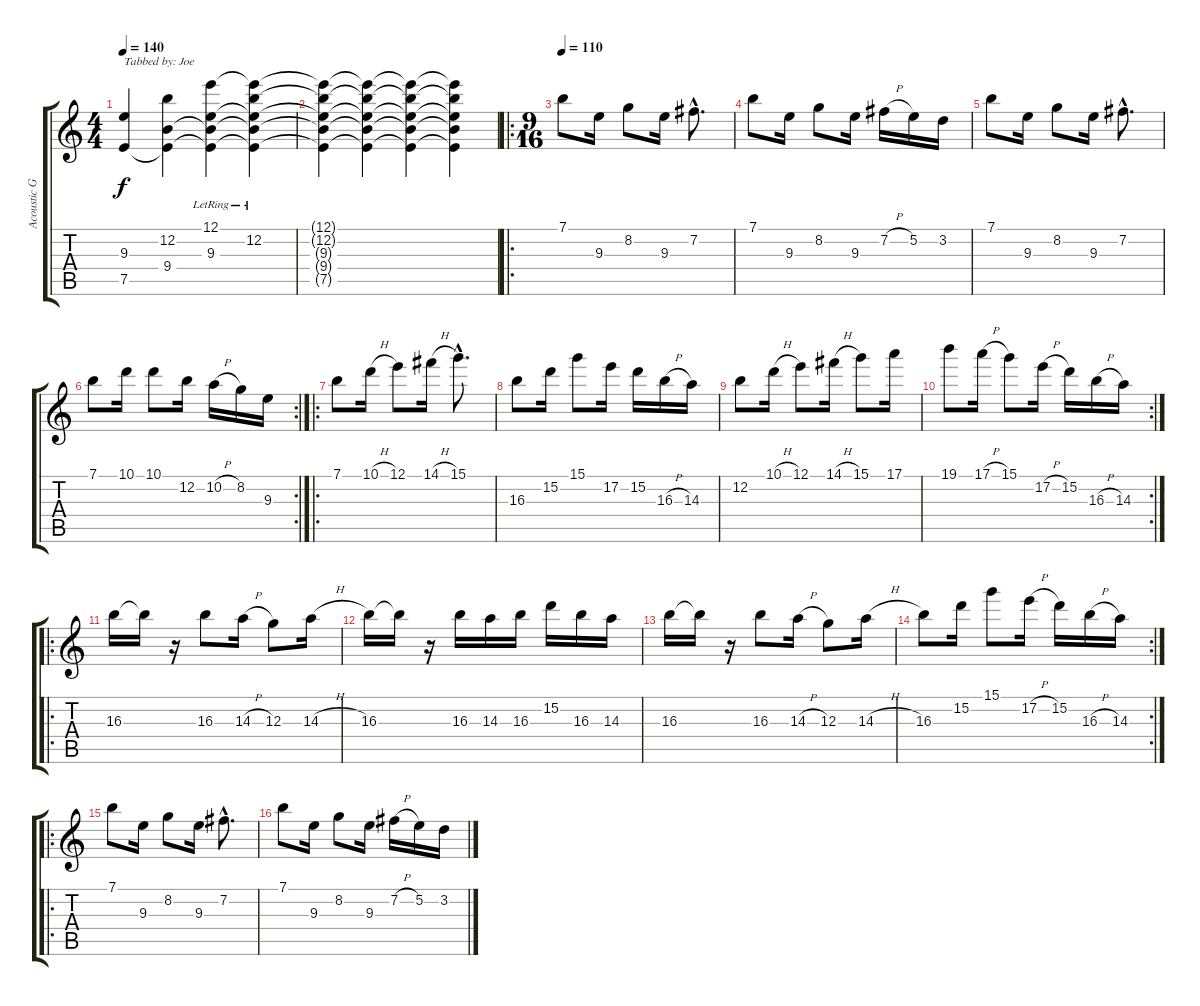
\track ("Acoustic Guitar" "Acoustic G") {instrument acousticguitarsteel}
\staff {score tabs}
\tuning (E4 B3 G3 D3 A2 E2) {hide}
\ts (4 4)
\tempo 140
\clef g2
\ks c
(9.3 7.5).4{txt "Tabbed by: Joe" dy f instrument acousticguitarsteel} (12.2 9.4 7.5{t}).4 (12.1{lr} 9.3 9.4{t} 7.5{t}).4 (12.1{t} 12.2{lr} 9.3{t} 9.4{t} 7.5{t}).4 |
(12.1{t} 12.2{t} 9.3{t} 9.4{t} 7.5{t}).4 (12.1{t} 12.2{t} 9.3{t} 9.4{t} 7.5{t}).4 (12.1{t} 12.2{t} 9.3{t} 9.4{t} 7.5{t}).4 (12.1{t} 12.2{t} 9.3{t} 9.4{t} 7.5{t}).4 |
\ro
\ts (9 16)
\tempo 110
7.1.8 9.3.16 8.2.8 9.3.16 7.2{hac}.8{d} |
7.1.8 9.3.16 8.2.8 9.3.16 7.2{h}.16 5.2.16 3.2.16 |
7.1.8 9.3.16 8.2.8 9.3.16 7.2{hac}.8{d} |
\rc 2
7.1.8 10.1.16 10.1.8 12.2.16 10.2{h}.16 8.2.16 9.3.16 |
\ro
7.1.8 10.1{h}.16 12.1.8 14.1{h}.16 15.1{hac}.8{d} |
16.3.8 15.2.16 15.1.8 17.2.16 15.2.16 16.3{h}.16 14.3.16 |
12.2.8 10.1{h}.16 12.1.8 14.1{h}.16 15.1.8 17.1.16 |
\rc 2
19.1.8 17.1{h}.16 15.1.8 17.2{h}.16 15.2.16 16.3{h}.16 14.3.16 |
\ro
16.3.16 16.3{t}.16 r.16 16.3.8 14.3{h}.16 12.3.8 14.3{h}.16 |
16.3.16 16.3{t}.16 r.16 16.3.16 14.3.16 16.3.16 15.2.16 16.3.16 14.3.16 |
16.3.16 16.3{t}.16 r.16 16.3.8 14.3{h}.16 12.3.8 14.3{h}.16 |
\rc 2
16.3.8 15.2.16 15.1.8 17.2{h}.16 15.2.16 16.3{h}.16 14.3.16 |
\ro
7.1.8 9.3.16 8.2.8 9.3.16 7.2{hac}.8{d} |
7.1.8 9.3.16 8.2.8 9.3.16 7.2{h}.16 5.2.16 3.2.16
